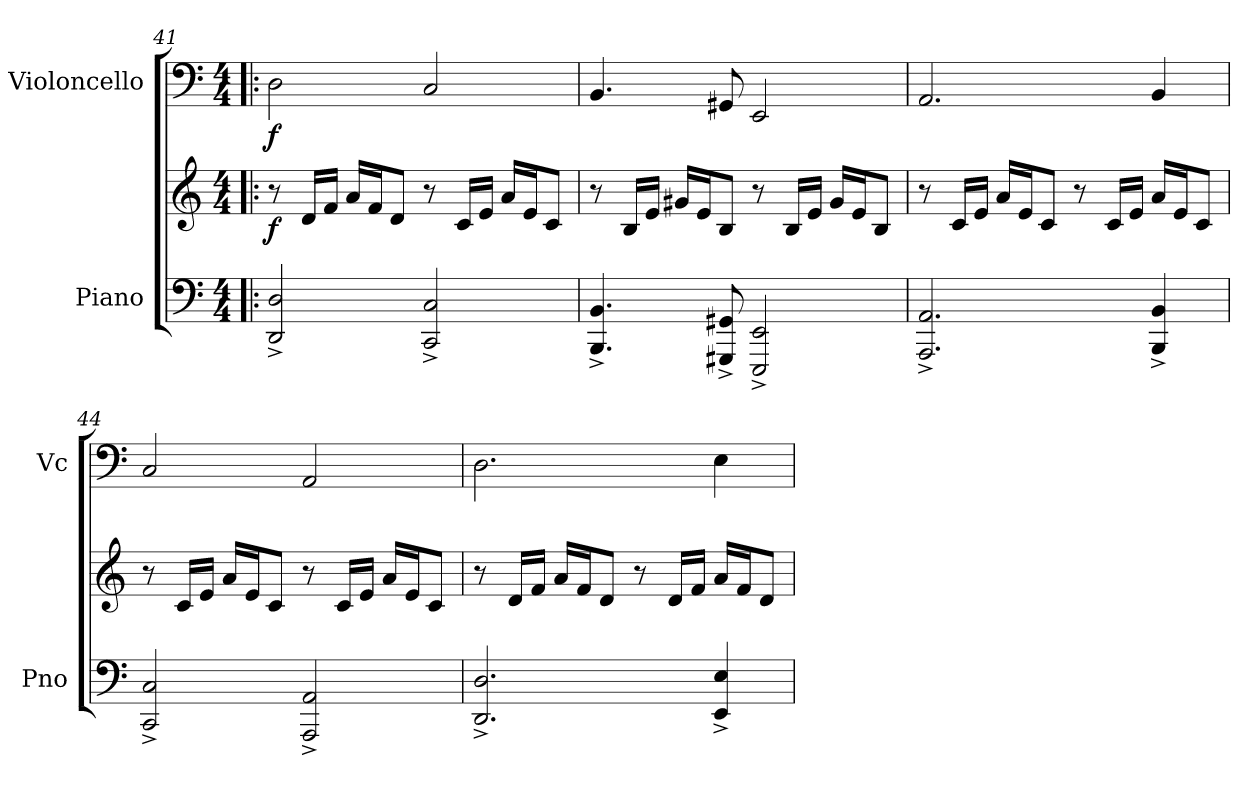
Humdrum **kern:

**kern	**kern	**dynam	**kern	**dynam
*part2	*part2	*part2	*part1	*part1
*staff3	*staff2	*staff2/3	*staff1	*staff1
*I"Piano	*	*	*I"Violoncello	*
*I'Pno	*	*	*I'Vc	*
!!LO:LB:g=z
*clefF4	*clefG2	*	*clefF4	*
*k[]	*k[]	*	*k[]	*
*M4/4	*M4/4	*	*M4/4	*
=41!|:	=41!|:	=41!|:	=41!|:	=41!|:
!	!	!LO:DY:b	!	!LO:DY:b
2DD/^ 2D/^	8r	f	2D\	f
.	16d/LL	.	.	.
.	16f/JJ	.	.	.
.	16a/LL	.	.	.
.	16f/J	.	.	.
.	8d/J	.	.	.
2CC/^ 2C/^	8r	.	2C/	.
.	16c/LL	.	.	.
.	16e/JJ	.	.	.
.	16a/LL	.	.	.
.	16e/J	.	.	.
.	8c/J	.	.	.
=42	=42	=42	=42	=42
4.BBB/^ 4.BB/^	8r	.	4.BB/	.
.	16B/LL	.	.	.
.	16e/JJ	.	.	.
.	16g#X/LL	.	.	.
.	16e/J	.	.	.
8GGG#X/^ 8GG#X/^	8B/J	.	8GG#X/	.
2EEE/^ 2EE/^	8r	.	2EE/	.
.	16B/LL	.	.	.
.	16e/JJ	.	.	.
.	16g#/LL	.	.	.
.	16e/J	.	.	.
.	8B/J	.	.	.
=43	=43	=43	=43	=43
2.AAA/^ 2.AA/^	8r	.	2.AA/	.
.	16c/LL	.	.	.
.	16e/JJ	.	.	.
.	16a/LL	.	.	.
.	16e/J	.	.	.
.	8c/J	.	.	.
.	8r	.	.	.
.	16c/LL	.	.	.
.	16e/JJ	.	.	.
4BBB/^ 4BB/^	16a/LL	.	4BB/	.
.	16e/J	.	.	.
.	8c/J	.	.	.
!!LO:LB:g=z
=44	=44	=44	=44	=44
2CC/^ 2C/^	8r	.	2C/	.
.	16c/LL	.	.	.
.	16e/JJ	.	.	.
.	16a/LL	.	.	.
.	16e/J	.	.	.
.	8c/J	.	.	.
2AAA/^ 2AA/^	8r	.	2AA/	.
.	16c/LL	.	.	.
.	16e/JJ	.	.	.
.	16a/LL	.	.	.
.	16e/J	.	.	.
.	8c/J	.	.	.
=45	=45	=45	=45	=45
2.DD/^ 2.D/^	8r	.	2.D\	.
.	16d/LL	.	.	.
.	16f/JJ	.	.	.
.	16a/LL	.	.	.
.	16f/J	.	.	.
.	8d/J	.	.	.
.	8r	.	.	.
.	16d/LL	.	.	.
.	16f/JJ	.	.	.
4EE/^ 4E/^	16a/LL	.	4E\	.
.	16f/J	.	.	.
.	8d/J	.	.	.
=	=	=	=	=
*-	*-	*-	*-	*-
